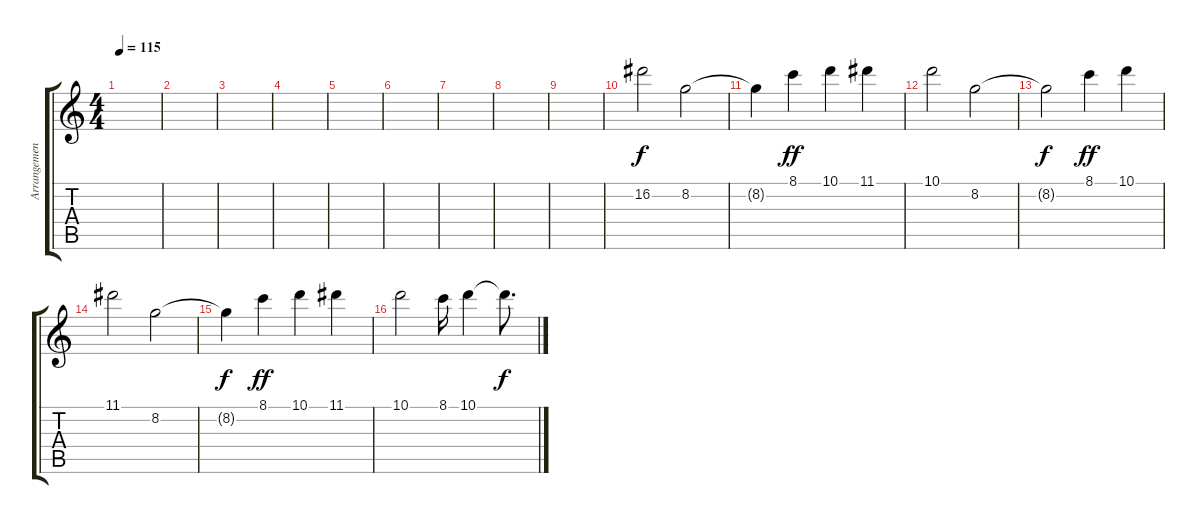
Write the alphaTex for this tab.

\track ("Arrangements Refrain" "Arrangemen") {instrument distortionguitar}
\staff {score tabs}
\tuning (E4 B3 G3 D3 A2 E2) {hide}
\ts (4 4)
\tempo 115
\clef g2
\ks c
|
|
|
|
|
|
|
|
|
16.2.2 8.2.2 |
8.2{t}.4{dy f} 8.1.4{dy ff} 10.1.4 11.1.4 |
10.1.2 8.2.2 |
8.2{t}.2{dy f} 8.1.4{dy ff} 10.1.4 |
11.1.2 8.2.2 |
8.2{t}.4{dy f} 8.1.4{dy ff} 10.1.4 11.1.4 |
10.1.2 8.1.16 10.1.4 10.1{t}.8{d dy f}
